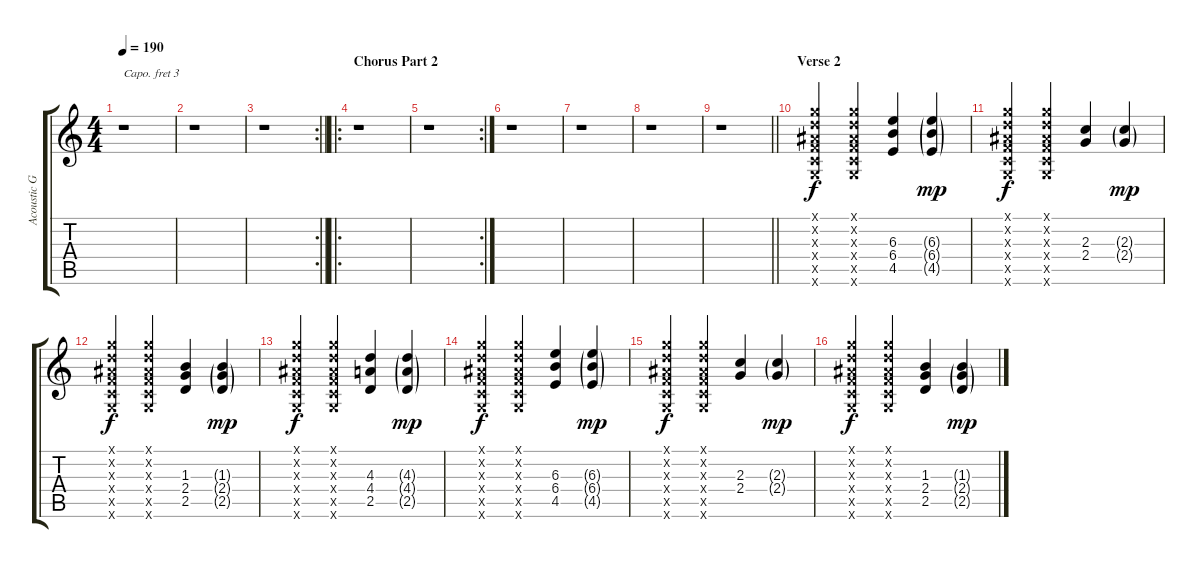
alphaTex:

\track ("Acoustic Guitar" "Acoustic G") {instrument acousticguitarsteel}
\staff {score tabs}
\capo 3
\tuning (E4 B3 G3 D3 A2 E2) {hide}
\ts (4 4)
\tempo 190
\clef g2
\ks c
r.1{dy f} |
r.1 |
\rc 2
\barLineRight lightlight
r.1 |
\ro
\section ("" "Chorus Part 2")
r.1 |
\rc 2
r.1 |
r.1 |
r.1 |
r.1 |
\barLineRight lightlight
r.1 |
\section ("" "Verse 2")
(0.1{x} 0.2{x} 0.3{x} 0.4{x} 0.5{x} 0.6{x}).4 (0.1{x} 0.2{x} 0.3{x} 0.4{x} 0.5{x} 0.6{x}).4 (6.3 6.4 4.5).4 (6.3{g} 6.4{g} 4.5{g}).4{dy mp} |
(0.1{x} 0.2{x} 0.3{x} 0.4{x} 0.5{x} 0.6{x}).4{dy f} (0.1{x} 0.2{x} 0.3{x} 0.4{x} 0.5{x} 0.6{x}).4 (2.3 2.4).4 (2.3{g} 2.4{g}).4{dy mp} |
(0.1{x} 0.2{x} 0.3{x} 0.4{x} 0.5{x} 0.6{x}).4{dy f} (0.1{x} 0.2{x} 0.3{x} 0.4{x} 0.5{x} 0.6{x}).4 (1.3 2.4 2.5).4 (1.3{g} 2.4{g} 2.5{g}).4{dy mp} |
(0.1{x} 0.2{x} 0.3{x} 0.4{x} 0.5{x} 0.6{x}).4{dy f} (0.1{x} 0.2{x} 0.3{x} 0.4{x} 0.5{x} 0.6{x}).4 (4.3 4.4 2.5).4 (4.3{g} 4.4{g} 2.5{g}).4{dy mp} |
(0.1{x} 0.2{x} 0.3{x} 0.4{x} 0.5{x} 0.6{x}).4{dy f} (0.1{x} 0.2{x} 0.3{x} 0.4{x} 0.5{x} 0.6{x}).4 (6.3 6.4 4.5).4 (6.3{g} 6.4{g} 4.5{g}).4{dy mp} |
(0.1{x} 0.2{x} 0.3{x} 0.4{x} 0.5{x} 0.6{x}).4{dy f} (0.1{x} 0.2{x} 0.3{x} 0.4{x} 0.5{x} 0.6{x}).4 (2.3 2.4).4 (2.3{g} 2.4{g}).4{dy mp} |
(0.1{x} 0.2{x} 0.3{x} 0.4{x} 0.5{x} 0.6{x}).4{dy f} (0.1{x} 0.2{x} 0.3{x} 0.4{x} 0.5{x} 0.6{x}).4 (1.3 2.4 2.5).4 (1.3{g} 2.4{g} 2.5{g}).4{dy mp}
